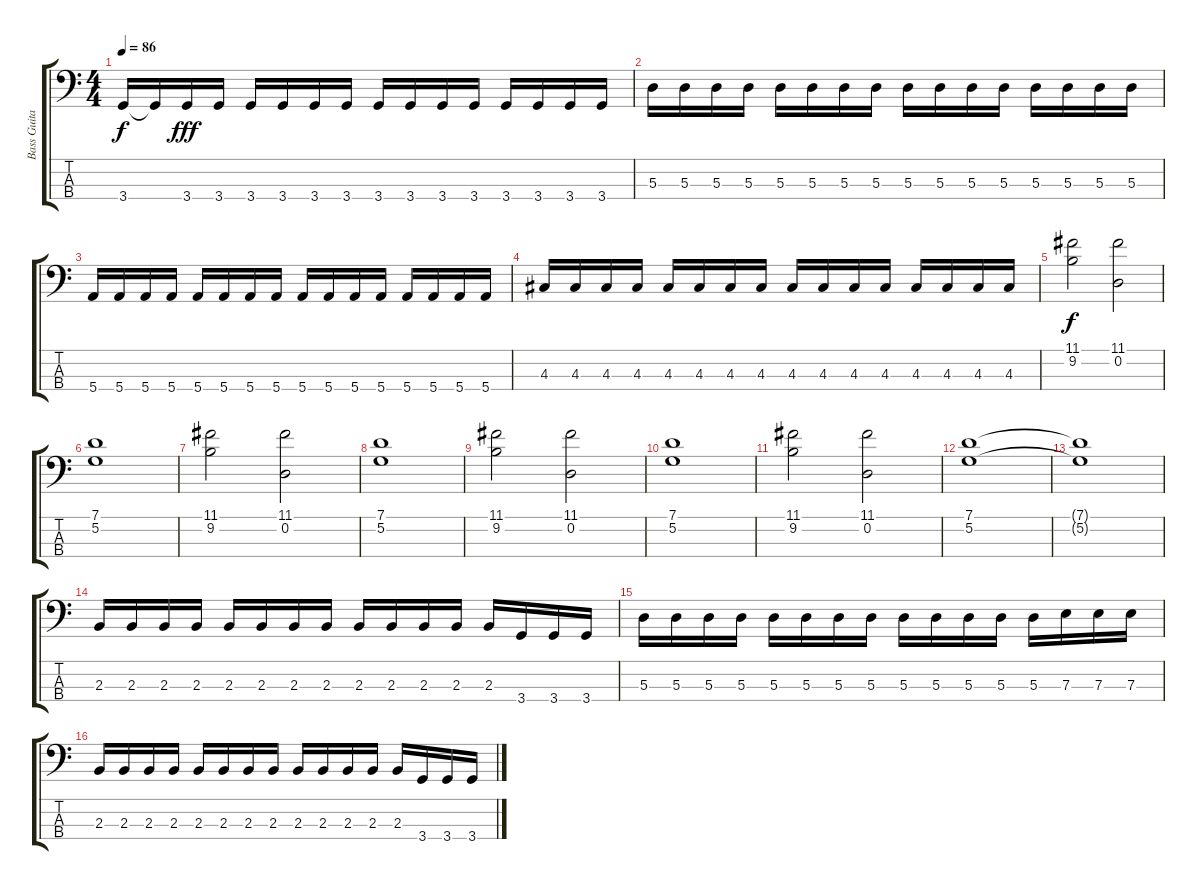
\track ("Bass Guitar" "Bass Guita") {instrument electricbassfinger}
\staff {score tabs}
\tuning (G2 D2 A1 E1) {hide}
\ts (4 4)
\tempo 86
\clef f4
\ks c
3.4{t}.16{dy f} 3.4{t}.16 3.4.16{dy fff} 3.4.16 3.4.16 3.4.16 3.4.16 3.4.16 3.4.16 3.4.16 3.4.16 3.4.16 3.4.16 3.4.16 3.4.16 3.4.16 |
5.3.16 5.3.16 5.3.16 5.3.16 5.3.16 5.3.16 5.3.16 5.3.16 5.3.16 5.3.16 5.3.16 5.3.16 5.3.16 5.3.16 5.3.16 5.3.16 |
5.4.16 5.4.16 5.4.16 5.4.16 5.4.16 5.4.16 5.4.16 5.4.16 5.4.16 5.4.16 5.4.16 5.4.16 5.4.16 5.4.16 5.4.16 5.4.16 |
4.3.16 4.3.16 4.3.16 4.3.16 4.3.16 4.3.16 4.3.16 4.3.16 4.3.16 4.3.16 4.3.16 4.3.16 4.3.16 4.3.16 4.3.16 4.3.16 |
(11.1 9.2).2{dy f} (11.1 0.2).2 |
(7.1 5.2).1 |
(11.1 9.2).2 (11.1 0.2).2 |
(7.1 5.2).1 |
(11.1 9.2).2 (11.1 0.2).2 |
(7.1 5.2).1 |
(11.1 9.2).2 (11.1 0.2).2 |
(7.1 5.2).1 |
(7.1{t} 5.2{t}).1 |
2.3.16 2.3.16 2.3.16 2.3.16 2.3.16 2.3.16 2.3.16 2.3.16 2.3.16 2.3.16 2.3.16 2.3.16 2.3.16 3.4.16 3.4.16 3.4.16 |
5.3.16 5.3.16 5.3.16 5.3.16 5.3.16 5.3.16 5.3.16 5.3.16 5.3.16 5.3.16 5.3.16 5.3.16 5.3.16 7.3.16 7.3.16 7.3.16 |
2.3.16 2.3.16 2.3.16 2.3.16 2.3.16 2.3.16 2.3.16 2.3.16 2.3.16 2.3.16 2.3.16 2.3.16 2.3.16 3.4.16 3.4.16 3.4.16
